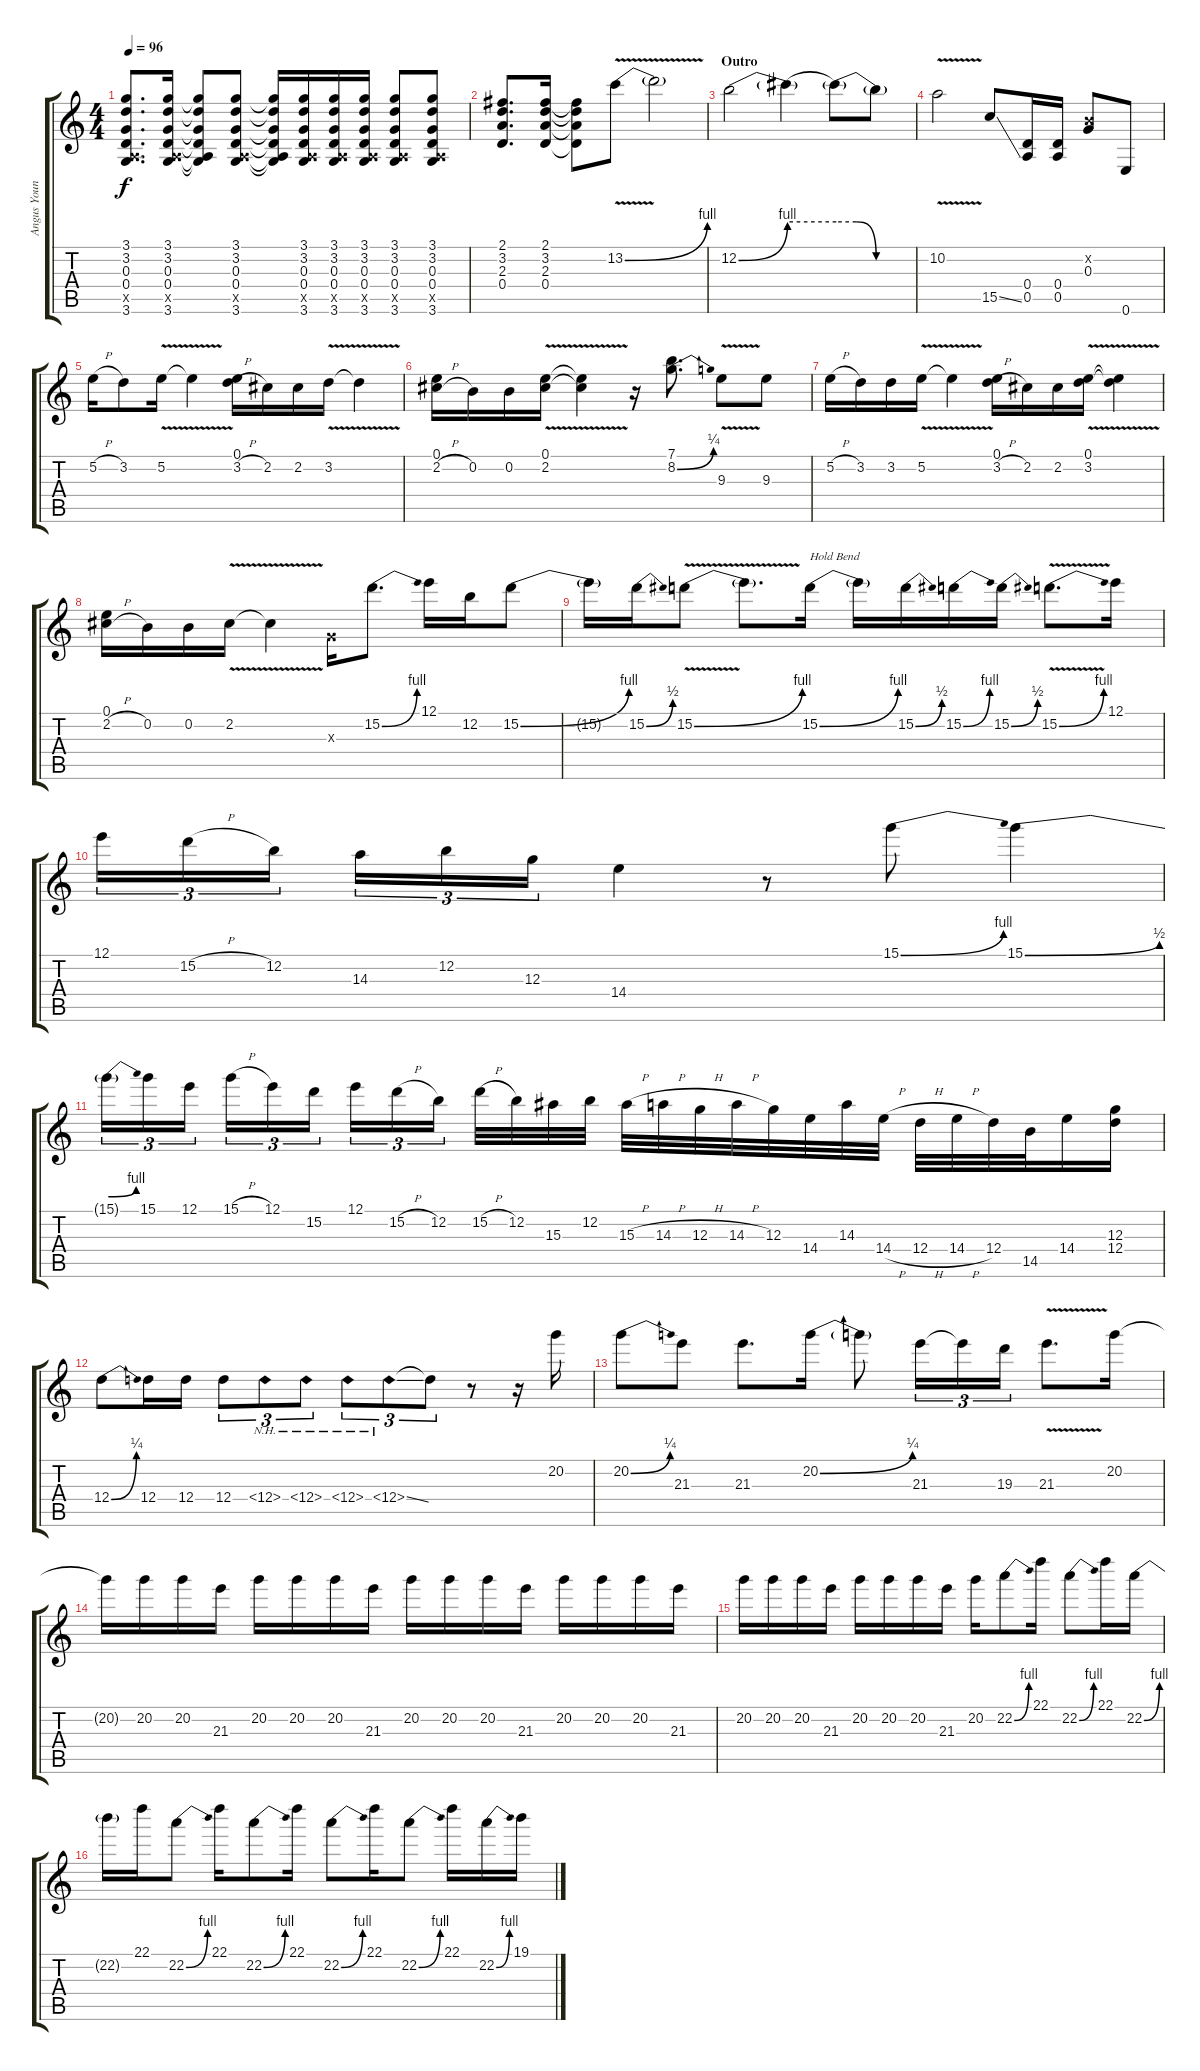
\track ("Angus Young" "Angus Youn") {instrument distortionguitar}
\staff {score tabs}
\tuning (E4 B3 G3 D3 A2 E2) {hide}
\ts (4 4)
\tempo 96
\clef g2
\ks c
(3.1 3.2 0.3 0.4 0.5{x} 3.6).8{d dy f} (3.1 3.2 0.3 0.4 0.5{x} 3.6).16 (3.1{t} 3.2{t} 0.3{t} 0.4{t} 0.5{t} 3.6{t}).8 (3.1 3.2 0.3 0.4 0.5{x} 3.6).8 (3.1{t} 3.2{t} 0.3{t} 0.4{t} 0.5{t} 3.6{t}).16 (3.1 3.2 0.3 0.4 0.5{x} 3.6).16 (3.1 3.2 0.3 0.4 0.5{x} 3.6).16 (3.1 3.2 0.3 0.4 0.5{x} 3.6).16 (3.1 3.2 0.3 0.4 0.5{x} 3.6).8 (3.1 3.2 0.3 0.4 0.5{x} 3.6).8 |
(2.1 3.2 2.3 0.4).8{d} (2.1 3.2 2.3 0.4).16 (2.1{t} 3.2{t} 2.3{t} 0.4{t}).8 13.2{be (bend 0 0 60 4) v}.8 13.2{t}.2 |
\section ("" "Outro")
12.2{be (bend 0 0 60 4)}.2 12.2{be (hold 0 4 60 4) t}.4 12.2{be (custom 0 4 15 4 30 0 60 0) t}.8 12.2{t}.8 |
10.2{v}.2 15.5{ss}.8 (0.4 0.5).16 (0.4 0.5).16 (0.2{x} 0.3).8 0.6.8 |
5.2{h}.16 3.2.8 5.2{v}.16 5.2{t}.4 (0.1 3.2{h}).16 2.2.16 2.2.16 3.2{v}.16 3.2{t}.4 |
(0.1 2.2{h}).16 0.2.16 0.2.16 (0.1{v} 2.2{v}).16 (0.1{t} 2.2{t}).4 r.16 (7.1 8.2{be (bend 0 0 60 1)}).8{d} 9.3{v}.8 9.3.8 |
5.2{h}.16 3.2.16 3.2.16 5.2{v}.16 5.2{t}.4 (0.1 3.2{h}).16 2.2.16 2.2.16 (0.1{v} 3.2{v}).16 (0.1{t} 3.2{t}).4 |
(0.1 2.2{h}).16 0.2.16 0.2.16 2.2{v}.16 2.2{t}.4 0.3{x}.16 15.2{be (bend 0 0 60 4)}.8{d} 12.1.16 12.2.16 15.2{be (bend 0 0 60 4)}.8 |
15.2{t}.16 15.2{be (bend 0 0 60 2)}.16 15.2{be (bend 0 0 60 4) v}.8 15.2{t}.8{d} 15.2{be (bend 0 0 60 4)}.16{txt "Hold Bend"} 15.2{t}.16 15.2{be (bend 0 0 60 2)}.16 15.2{be (bend 0 0 60 4)}.16 15.2{be (bend 0 0 60 2)}.16 15.2{be (bend 0 0 60 4) v}.8{d} 12.1.16 |
12.1.16{tu (3 2)} 15.2{h}.16{tu (3 2)} 12.2.16{tu (3 2)} 14.3.16{tu (3 2)} 12.2.16{tu (3 2)} 12.3.16{tu (3 2)} 14.4.4 r.8 15.1{be (bend 0 0 60 4)}.8 15.1{be (bend 0 0 60 2)}.4 |
15.1{be (bend 0 2 60 4) t}.16{tu (3 2)} 15.1.16{tu (3 2)} 12.1.16{tu (3 2)} 15.1{h}.16{tu (3 2)} 12.1.16{tu (3 2)} 15.2.16{tu (3 2)} 12.1.16{tu (3 2)} 15.2{h}.16{tu (3 2)} 12.2.16{tu (3 2)} 15.2{h}.32 12.2.32 15.3.32 12.2.32 15.3{h}.32 14.3{h}.32 12.3{h}.32 14.3{h}.32 12.3.32 14.4.32 14.3.32 14.4{h}.32 12.4{h}.32 14.4{h}.32 12.4.32 14.5.32 14.4.16 (12.3 12.4).16 |
12.4{be (bend 0 0 60 1)}.8 12.4.16 12.4.16 12.4.8{tu (3 2)} 12.4{nh}.8{tu (3 2)} 12.4{nh}.8{tu (3 2)} 12.4{nh}.8{tu (3 2)} 12.4{nh ss}.8{tu (3 2)} 12.4{t}.8{tu (3 2)} r.8 r.16 20.2.16 |
20.2{be (bend 0 0 60 1)}.8 21.3.8 21.3.8{d} 20.2{be (bend 0 0 60 1)}.16 20.2{t}.8 21.3.16{tu (3 2)} 21.3{t}.16{tu (3 2)} 19.3.16{tu (3 2)} 21.3{v}.8{d} 20.2.16 |
20.2{t}.16 20.2.16 20.2.16 21.3.16 20.2.16 20.2.16 20.2.16 21.3.16 20.2.16 20.2.16 20.2.16 21.3.16 20.2.16 20.2.16 20.2.16 21.3.16 |
20.2.16 20.2.16 20.2.16 21.3.16 20.2.16 20.2.16 20.2.16 21.3.16 20.2.16 22.2{be (bend 0 0 60 4)}.8 22.1.16 22.2{be (bend 0 0 60 4)}.8 22.1.16 22.2{be (bend 0 0 60 4)}.16 |
22.2{t}.16 22.1.16 22.2{be (bend 0 0 60 4)}.8 22.1.16 22.2{be (bend 0 0 60 4)}.8 22.1.16 22.2{be (bend 0 0 60 4)}.8 22.1.16 22.2{be (bend 0 0 60 4)}.8 22.1.16 22.2{be (bend 0 0 60 4)}.16 19.1.16
